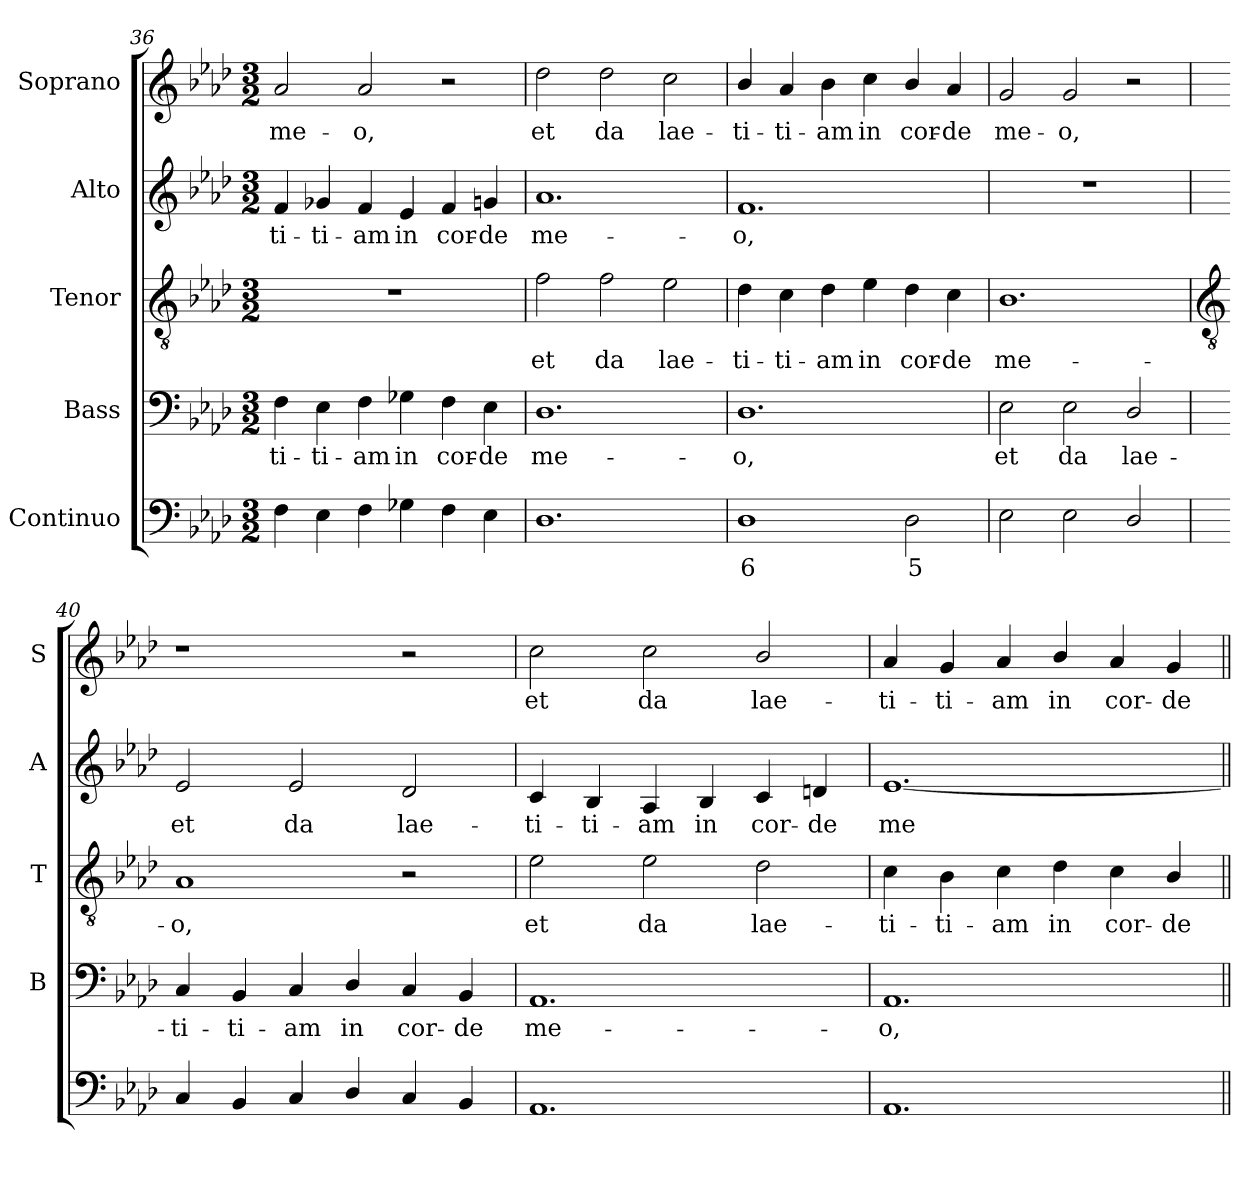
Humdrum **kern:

**kern	**text	**kern	**text	**kern	**text	**kern	**text	**kern	**text
*part5	*part5	*part4	*part4	*part3	*part3	*part2	*part2	*part1	*part1
*staff5	*staff5	*staff4	*staff4	*staff3	*staff3	*staff2	*staff2	*staff1	*staff1
*I"Continuo	*	*I"Bass	*	*I"Tenor	*	*I"Alto	*	*I"Soprano	*
*	*	*I'B	*	*I'T	*	*I'A	*	*I'S	*
*clefF4	*	*clefF4	*	*clefGv2	*	*clefG2	*	*clefG2	*
*k[b-e-a-d-]	*	*k[b-e-a-d-]	*	*k[b-e-a-d-]	*	*k[b-e-a-d-]	*	*k[b-e-a-d-]	*
*A-:	*	*A-:	*	*A-:	*	*A-:	*	*A-:	*
*M3/2	*	*M3/2	*	*M3/2	*	*M3/2	*	*M3/2	*
=36	=36	=36	=36	=36	=36	=36	=36	=36	=36
!	!	!	!LO:LY:b	!LO:N:vis=1	!	!	!LO:LY:b	!	!LO:LY:b
4F	.	4F	-ti-	1.r	.	4f	-ti-	2a-	me-
!	!	!	!LO:LY:b	!	!	!	!LO:LY:b	!	!
4E-	.	4E-	-ti-	.	.	4g-X/	-ti-	.	.
!	!	!	!LO:LY:b	!	!	!	!LO:LY:b	!	!LO:LY:b
4F	.	4F	-am	.	.	4f	-am	2a-	-o,
!	!	!	!LO:LY:b	!	!	!	!LO:LY:b	!	!
4G-X	.	4G-X\	in	.	.	4e-	in	.	.
!	!	!	!LO:LY:b	!	!	!	!LO:LY:b	!	!
4F	.	4F	cor-	.	.	4f	cor-	2r	.
!	!	!	!LO:LY:b	!	!	!	!LO:LY:b	!	!
4E-	.	4E-	-de	.	.	4gn	-de	.	.
=37	=37	=37	=37	=37	=37	=37	=37	=37	=37
!	!	!	!LO:LY:b	!	!LO:LY:b	!	!LO:LY:b	!	!LO:LY:b
1.D-	.	1.D-	me-	2f	et	1.a-	me-	2dd-	et
!	!	!	!	!	!LO:LY:b	!	!	!	!LO:LY:b
.	.	.	.	2f	da	.	.	2dd-	da
!	!	!	!	!	!LO:LY:b	!	!	!	!LO:LY:b
.	.	.	.	2e-	lae-	.	.	2cc	lae-
=38	=38	=38	=38	=38	=38	=38	=38	=38	=38
!	!LO:LY:b	!	!LO:LY:b	!	!LO:LY:b	!	!LO:LY:b	!	!LO:LY:b
1D-	6	1.D-	-o,	4d-	-ti-	1.f	-o,	4b-/	-ti-
!	!	!	!	!	!LO:LY:b	!	!	!	!LO:LY:b
.	.	.	.	4c	-ti-	.	.	4a-	-ti-
!	!	!	!	!	!LO:LY:b	!	!	!	!LO:LY:b
.	.	.	.	4d-	-am	.	.	4b-	-am
!	!	!	!	!	!LO:LY:b	!	!	!	!LO:LY:b
.	.	.	.	4e-	in	.	.	4cc	in
!	!LO:LY:b	!	!	!	!LO:LY:b	!	!	!	!LO:LY:b
2D-	5	.	.	4d-	cor-	.	.	4b-/	cor-
!	!	!	!	!	!LO:LY:b	!	!	!	!LO:LY:b
.	.	.	.	4c	-de	.	.	4a-	-de
=39	=39	=39	=39	=39	=39	=39	=39	=39	=39
!	!	!	!LO:LY:b	!	!LO:LY:b	!LO:N:vis=1	!	!	!LO:LY:b
2E-	.	2E-	et	1.B-	me-	1.r	.	2g	me-
!	!	!	!LO:LY:b	!	!	!	!	!	!LO:LY:b
2E-	.	2E-	da	.	.	.	.	2g	-o,
!	!	!	!LO:LY:b	!	!	!	!	!	!
2D-/	.	2D-/	lae-	.	.	.	.	2r	.
!!LO:LB:g=z
=40	=40	=40	=40	=40	=40	=40	=40	=40	=40
*	*	*	*	*clefGv2	*	*	*	*	*
!	!	!	!LO:LY:b	!	!LO:LY:b	!	!LO:LY:b	!	!
4C	.	4C	-ti-	1A-	-o,	2e-	et	1r	.
!	!	!	!LO:LY:b	!	!	!	!	!	!
4BB-	.	4BB-	-ti-	.	.	.	.	.	.
!	!	!	!LO:LY:b	!	!	!	!LO:LY:b	!	!
4C	.	4C	-am	.	.	2e-	da	.	.
!	!	!	!LO:LY:b	!	!	!	!	!	!
4D-/	.	4D-/	in	.	.	.	.	.	.
!	!	!	!LO:LY:b	!	!	!	!LO:LY:b	!	!
4C	.	4C	cor-	2r	.	2d-	lae-	2r	.
!	!	!	!LO:LY:b	!	!	!	!	!	!
4BB-/	.	4BB-	-de	.	.	.	.	.	.
=41	=41	=41	=41	=41	=41	=41	=41	=41	=41
!	!	!	!LO:LY:b	!	!LO:LY:b	!	!LO:LY:b	!	!LO:LY:b
1.AA-	.	1.AA-	me-	2e-	et	4c	-ti-	2cc	et
!	!	!	!	!	!	!	!LO:LY:b	!	!
.	.	.	.	.	.	4B-	-ti-	.	.
!	!	!	!	!	!LO:LY:b	!	!LO:LY:b	!	!LO:LY:b
.	.	.	.	2e-	da	4A-	-am	2cc	da
!	!	!	!	!	!	!	!LO:LY:b	!	!
.	.	.	.	.	.	4B-	in	.	.
!	!	!	!	!	!LO:LY:b	!	!LO:LY:b	!	!LO:LY:b
.	.	.	.	2d-	lae-	4c	cor-	2b-/	lae-
!	!	!	!	!	!	!	!LO:LY:b	!	!
.	.	.	.	.	.	4dn	-de	.	.
=42	=42	=42	=42	=42	=42	=42	=42	=42	=42
!	!	!	!LO:LY:b	!	!LO:LY:b	!	!LO:LY:b	!	!LO:LY:b
1.AA-	.	1.AA-	-o,	4c	-ti-	[1.e-	me-	4a-	-ti-
!	!	!	!	!	!LO:LY:b	!	!	!	!LO:LY:b
.	.	.	.	4B-	-ti-	.	.	4g	-ti-
!	!	!	!	!	!LO:LY:b	!	!	!	!LO:LY:b
.	.	.	.	4c	-am	.	.	4a-	-am
!	!	!	!	!	!LO:LY:b	!	!	!	!LO:LY:b
.	.	.	.	4d-	in	.	.	4b-/	in
!	!	!	!	!	!LO:LY:b	!	!	!	!LO:LY:b
.	.	.	.	4c	cor-	.	.	4a-	cor-
!	!	!	!	!	!LO:LY:b	!	!	!	!LO:LY:b
.	.	.	.	4B-/	-de	.	.	4g/	-de
=||	=||	=||	=||	=||	=||	=||	=||	=||	=||
*-	*-	*-	*-	*-	*-	*-	*-	*-	*-
